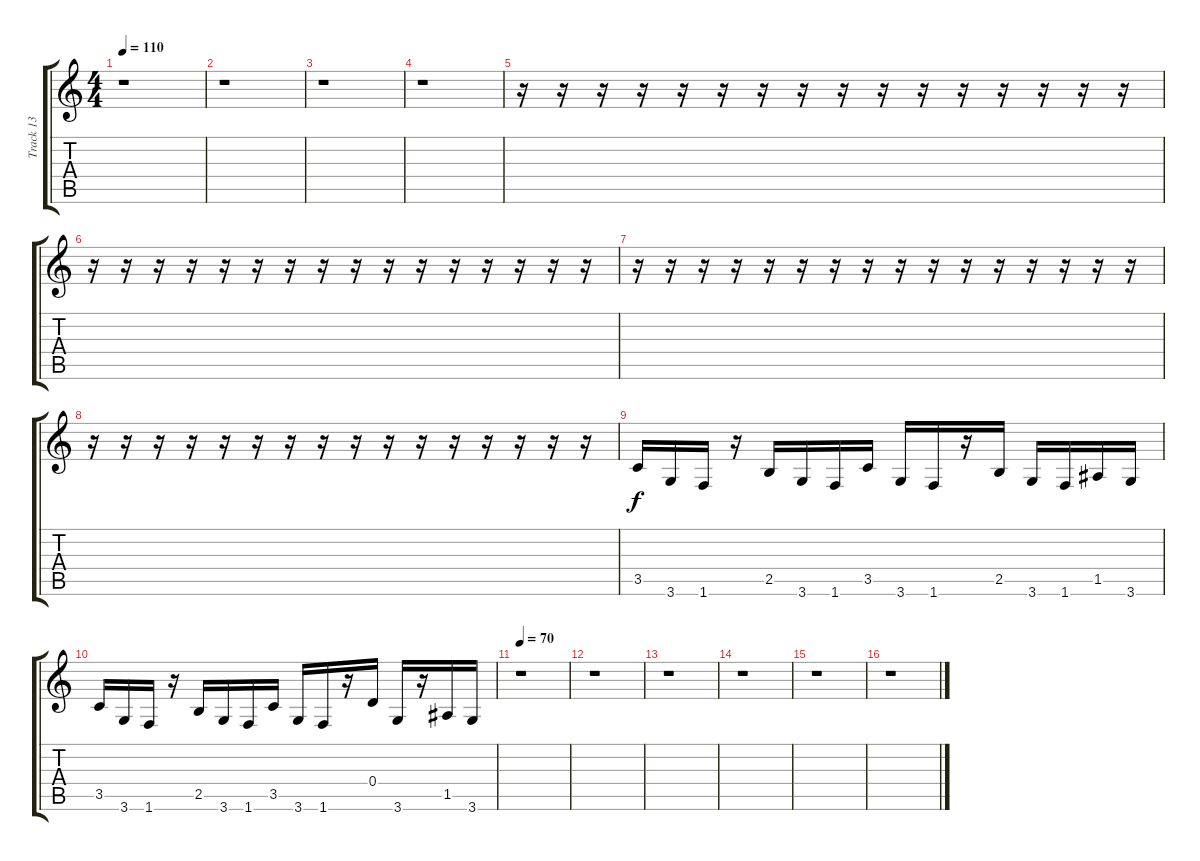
\track ("Track 13" "Track 13") {instrument synthbass2}
\staff {score tabs}
\tuning (E4 B3 G3 D3 A2 E2) {hide}
\ts (4 4)
\tempo 110
\clef g2
\ks c
r.1{dy f} |
r.1 |
r.1 |
r.1 |
r.16 r.16 r.16 r.16 r.16 r.16 r.16 r.16 r.16 r.16 r.16 r.16 r.16 r.16 r.16 r.16 |
r.16 r.16 r.16 r.16 r.16 r.16 r.16 r.16 r.16 r.16 r.16 r.16 r.16 r.16 r.16 r.16 |
r.16 r.16 r.16 r.16 r.16 r.16 r.16 r.16 r.16 r.16 r.16 r.16 r.16 r.16 r.16 r.16 |
r.16 r.16 r.16 r.16 r.16 r.16 r.16 r.16 r.16 r.16 r.16 r.16 r.16 r.16 r.16 r.16 |
3.5.16 3.6.16 1.6.16 r.16 2.5.16 3.6.16 1.6.16 3.5.16 3.6.16 1.6.16 r.16 2.5.16 3.6.16 1.6.16 1.5.16 3.6.16 |
3.5.16 3.6.16 1.6.16 r.16 2.5.16 3.6.16 1.6.16 3.5.16 3.6.16 1.6.16 r.16 0.4.16 3.6.16 r.16 1.5.16 3.6.16 |
\tempo 70
r.1 |
r.1 |
r.1 |
r.1 |
r.1 |
r.1
